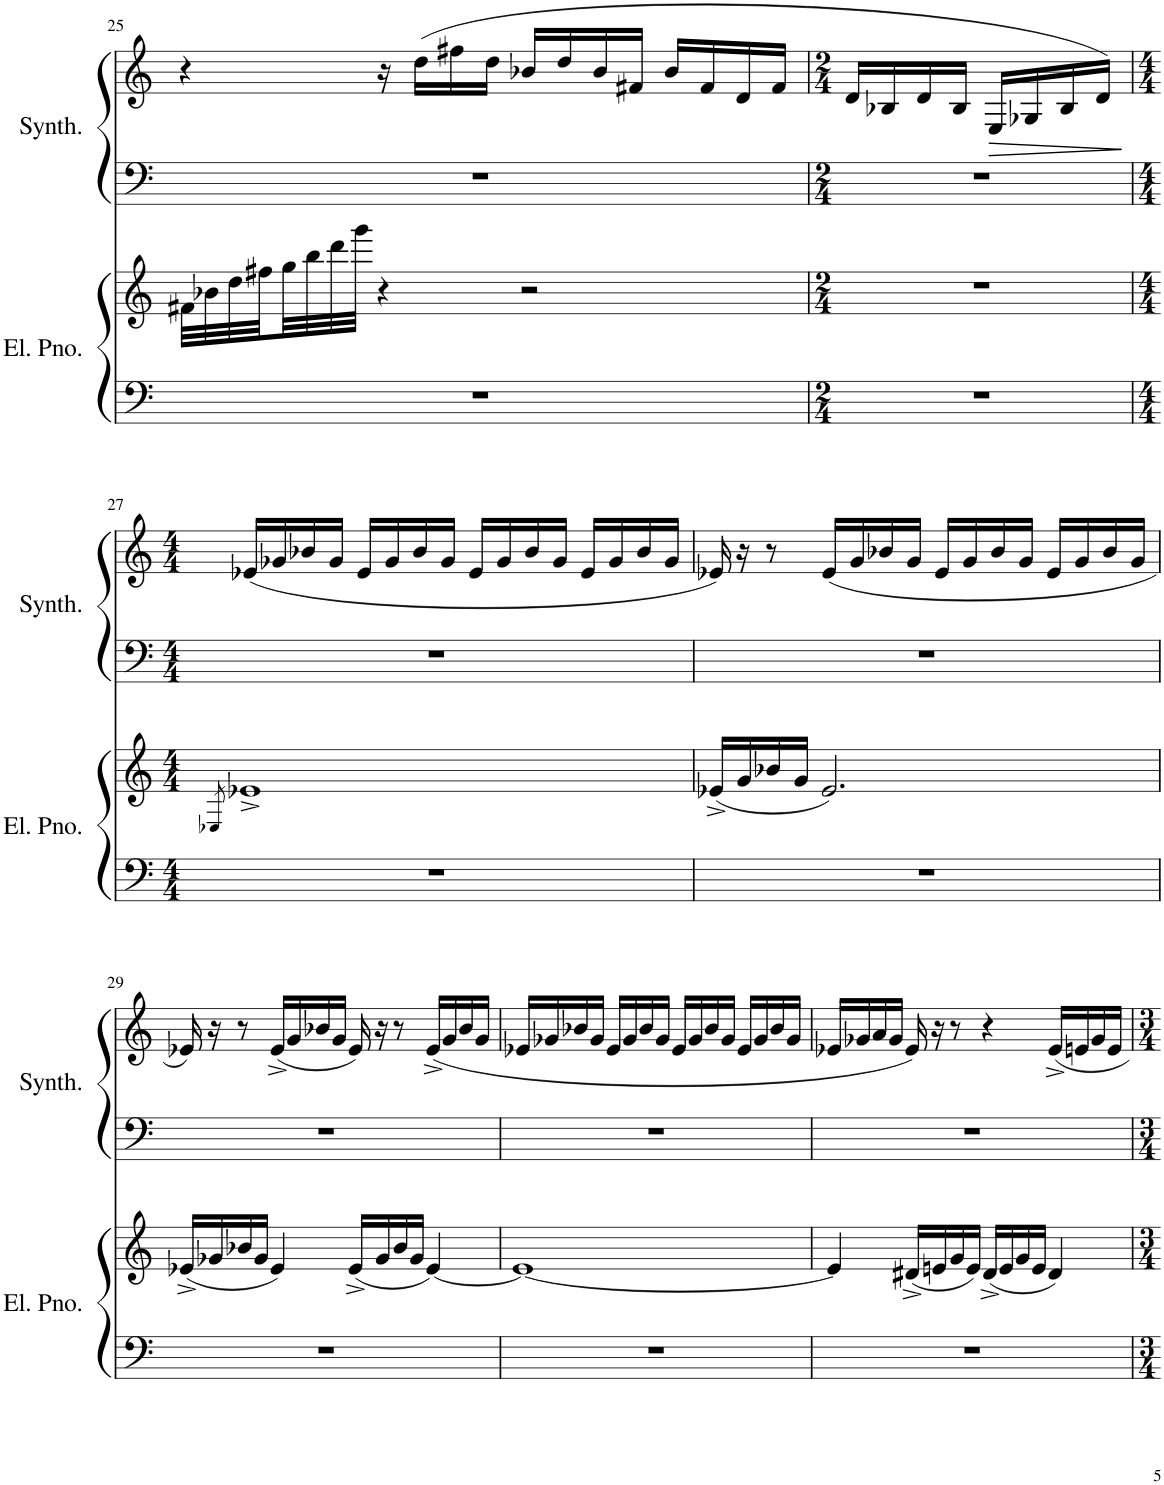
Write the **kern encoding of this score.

**kern	**kern	**kern	**kern	**dynam
*part2	*part2	*part1	*part1	*part1
*staff4	*staff3	*staff2	*staff1	*staff1/2
*I"Electric Piano	*	*I"Saw Synthesizer	*	*
*I'El. Pno.	*	*I'Synth.	*	*
!!LO:PB:g=z
*clefF4	*clefG2	*clefF4	*clefG2	*
*k[]	*k[]	*k[]	*k[]	*
*M4/4	*M4/4	*M4/4	*M4/4	*
=25	=25	=25	=25	=25
1r	32f#X\LLL	1r	4r	.
.	32b-X\	.	.	.
.	32dd\	.	.	.
.	32ff#X\	.	.	.
.	32gg\	.	.	.
.	32bb\	.	.	.
.	32ddd\	.	.	.
.	32ggg\JJJ	.	.	.
.	4r	.	16r	.
.	.	.	(16dd\LL	.
.	.	.	16ff#X\	.
.	.	.	16dd\JJ	.
.	2r	.	16b-X/LL	.
.	.	.	16dd/	.
.	.	.	16b-/	.
.	.	.	16f#X/JJ	.
.	.	.	16b-/LL	.
.	.	.	16f#/	.
.	.	.	16d/	.
.	.	.	16f#/JJ	.
=26	=26	=26	=26	=26
*M2/4	*M2/4	*M2/4	*M2/4	*
2r	2r	2r	16d/LL	.
.	.	.	16B-X/	.
.	.	.	16d/	.
.	.	.	16B-/JJ	.
!	!	!	!	!LO:HP:b
.	.	.	16E/LL	>
.	.	.	16G-X/	.
.	.	.	16B-/	.
.	.	.	16d/JJ)	.
.	.	.	.	]
!!LO:LB:g=z
=27	=27	=27	=27	=27
*M4/4	*M4/4	*M4/4	*M4/4	*
.	8qE-X/	.	.	.
1r	1e-X^	1r	(16e-X/LL	.
.	.	.	16g-X/	.
.	.	.	16b-X/	.
.	.	.	16g-/JJ	.
.	.	.	16e-/LL	.
.	.	.	16g-/	.
.	.	.	16b-/	.
.	.	.	16g-/JJ	.
.	.	.	16e-/LL	.
.	.	.	16g-/	.
.	.	.	16b-/	.
.	.	.	16g-/JJ	.
.	.	.	16e-/LL	.
.	.	.	16g-/	.
.	.	.	16b-/	.
.	.	.	16g-/JJ	.
=28	=28	=28	=28	=28
1r	(16e-X^/LL	1r	16e-X/)	.
.	16g/	.	16r	.
.	16b-X/	.	8r	.
.	16g/JJ	.	.	.
.	2.e-/)	.	(16e-/LL	.
.	.	.	16g/	.
.	.	.	16b-X/	.
.	.	.	16g/JJ	.
.	.	.	16e-/LL	.
.	.	.	16g/	.
.	.	.	16b-/	.
.	.	.	16g/JJ	.
.	.	.	16e-/LL	.
.	.	.	16g/	.
.	.	.	16b-/	.
.	.	.	16g/JJ	.
!!LO:LB:g=z
=29	=29	=29	=29	=29
1r	(16e-X^/LL	1r	16e-X/)	.
.	16g-X/	.	16r	.
.	16b-X/	.	8r	.
.	16g-/JJ	.	.	.
.	4e-/)	.	(16e-^/LL	.
.	.	.	16g/	.
.	.	.	16b-X/	.
.	.	.	16g/JJ	.
.	(16e-^/LL	.	16e-/)	.
.	16g-/	.	16r	.
.	16b-/	.	8r	.
.	16g-/JJ	.	.	.
.	[4e-/)	.	(16e-^/LL	.
.	.	.	16g/	.
.	.	.	16b-/	.
.	.	.	16g/JJ	.
=30	=30	=30	=30	=30
1r	1e-_	1r	16e-X/LL	.
.	.	.	16g-X/	.
.	.	.	16b-X/	.
.	.	.	16g-/JJ	.
.	.	.	16e-/LL	.
.	.	.	16g-/	.
.	.	.	16b-/	.
.	.	.	16g-/JJ	.
.	.	.	16e-/LL	.
.	.	.	16g-/	.
.	.	.	16b-/	.
.	.	.	16g-/JJ	.
.	.	.	16e-/LL	.
.	.	.	16g-/	.
.	.	.	16b-/	.
.	.	.	16g-/JJ	.
=31	=31	=31	=31	=31
1r	4e-/]	1r	16e-X/LL	.
.	.	.	16g-X/	.
.	.	.	16a/	.
.	.	.	16g-/JJ	.
.	(16d#X^/LL	.	16e-/)	.
.	16en/	.	16r	.
.	16g/	.	8r	.
.	16e/JJ)	.	.	.
.	(16d#^/LL	.	4r	.
.	16e/	.	.	.
.	16g/	.	.	.
.	16e/JJ	.	.	.
.	4d#/)	.	16e-^/LL	.
.	.	.	16en/	.
.	.	.	16g-/	.
.	.	.	16e/JJ	.
=	=	=	=	=
*-	*-	*-	*-	*-
